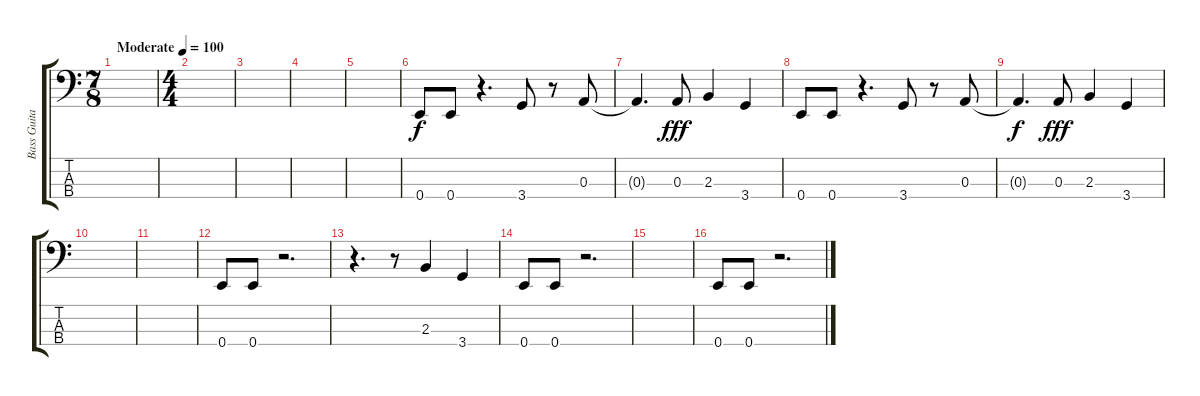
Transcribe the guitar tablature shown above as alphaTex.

\track ("Bass Guitar" "Bass Guita") {instrument electricbasspick}
\staff {score tabs}
\tuning (G2 D2 A1 E1) {hide}
\ts (7 8)
\tempo (100 "Moderate")
\clef f4
\ks c
|
\ts (4 4)
|
|
|
|
0.4.8 0.4.8 r.4{d} 3.4.8 r.8 0.3.8 |
0.3{t}.4{d dy f} 0.3.8{dy fff} 2.3.4 3.4.4 |
0.4.8 0.4.8 r.4{d} 3.4.8 r.8 0.3.8 |
0.3{t}.4{d dy f} 0.3.8{dy fff} 2.3.4 3.4.4 |
|
|
0.4.8 0.4.8 r.2{d} |
r.4{d} r.8 2.3.4 3.4.4 |
0.4.8 0.4.8 r.2{d} |
|
0.4.8 0.4.8 r.2{d}
